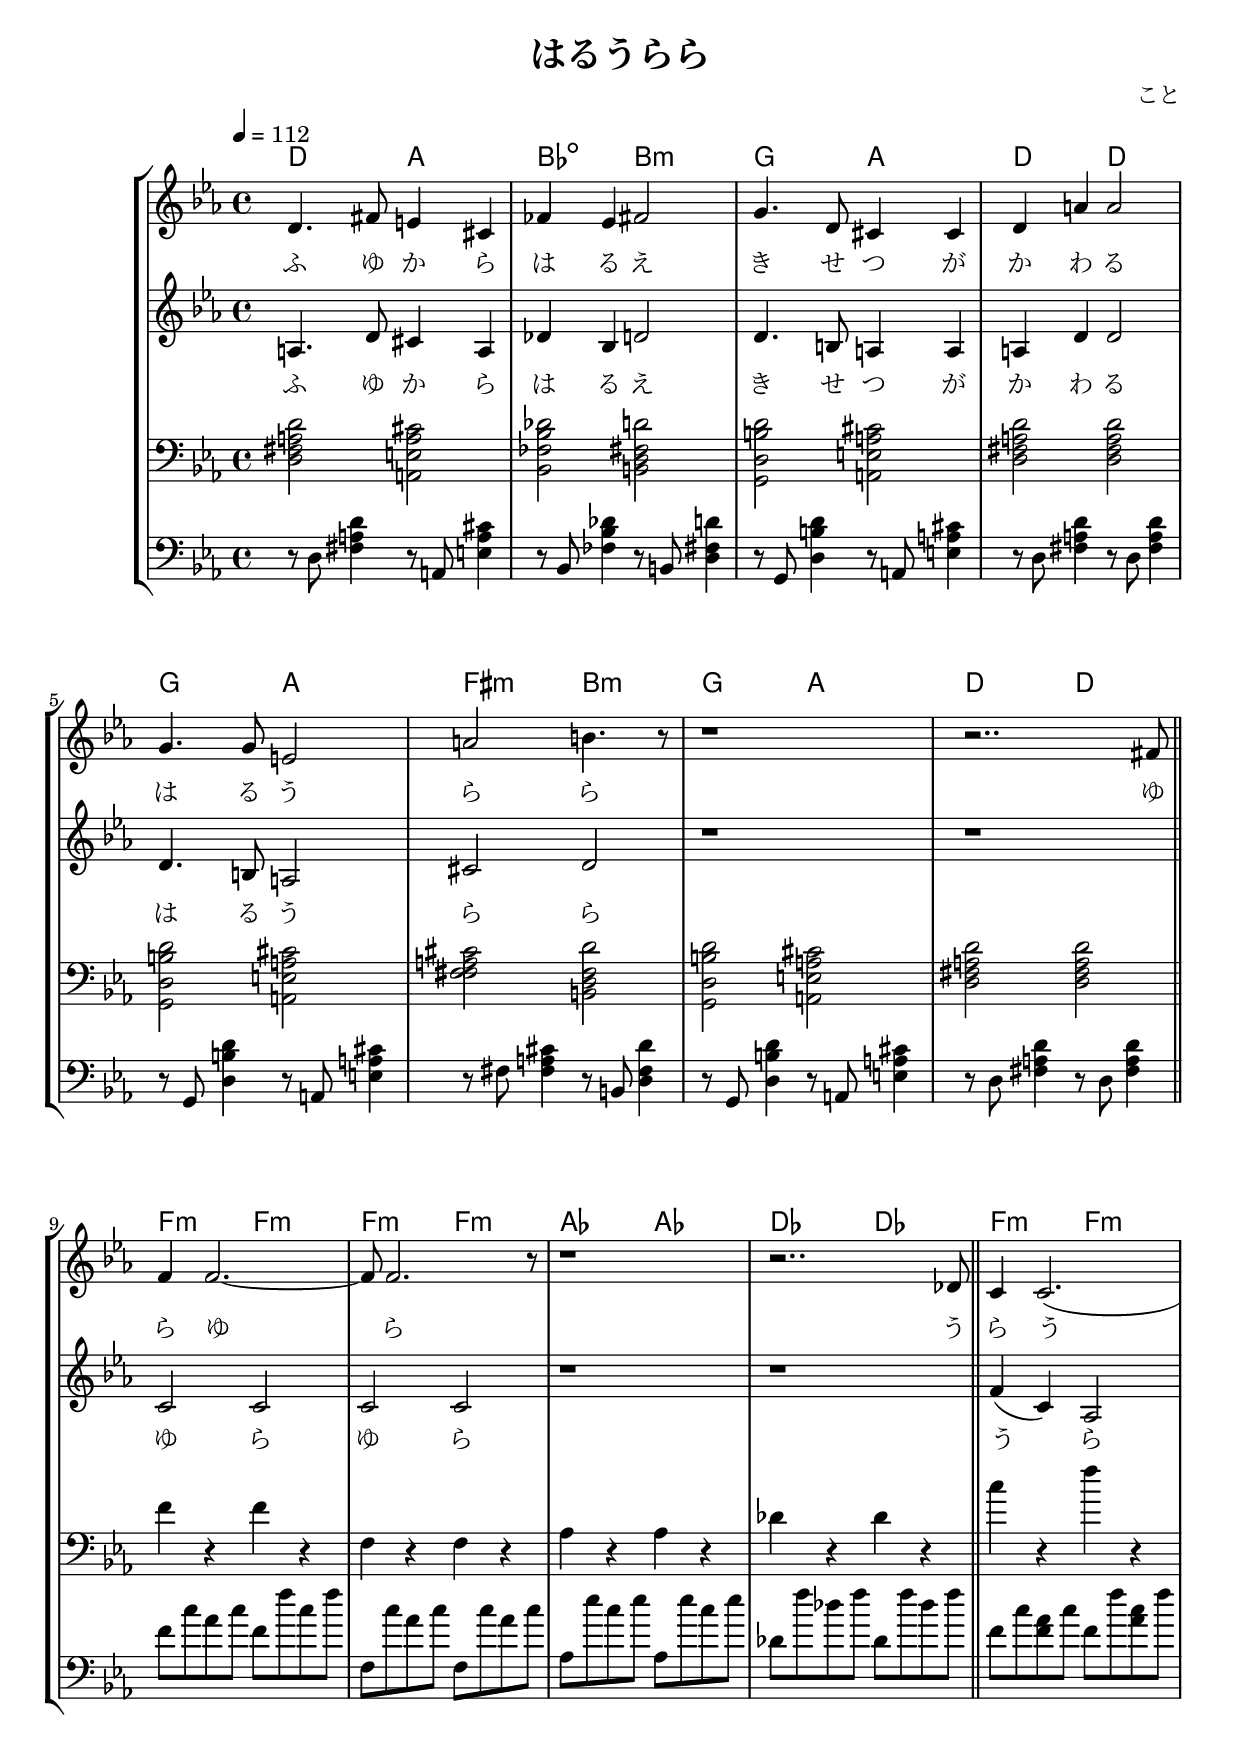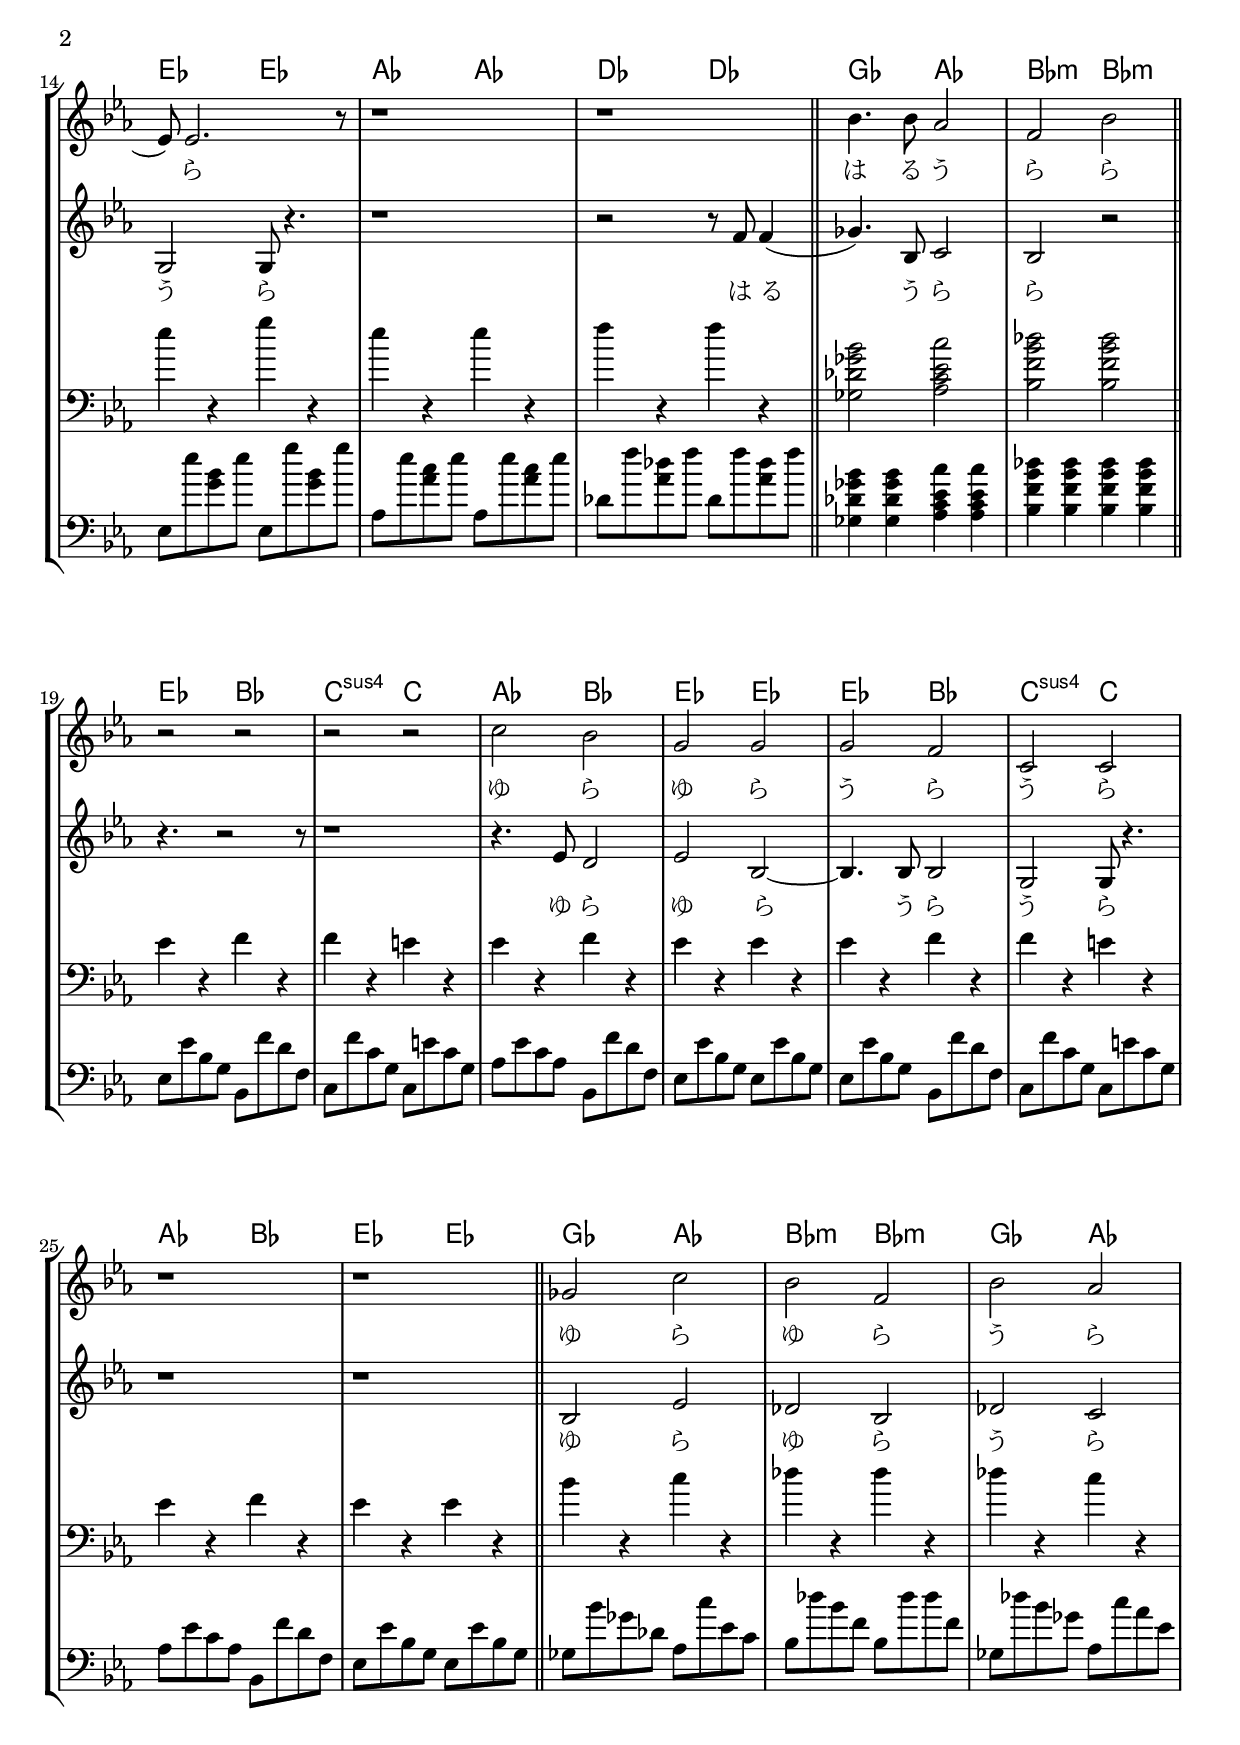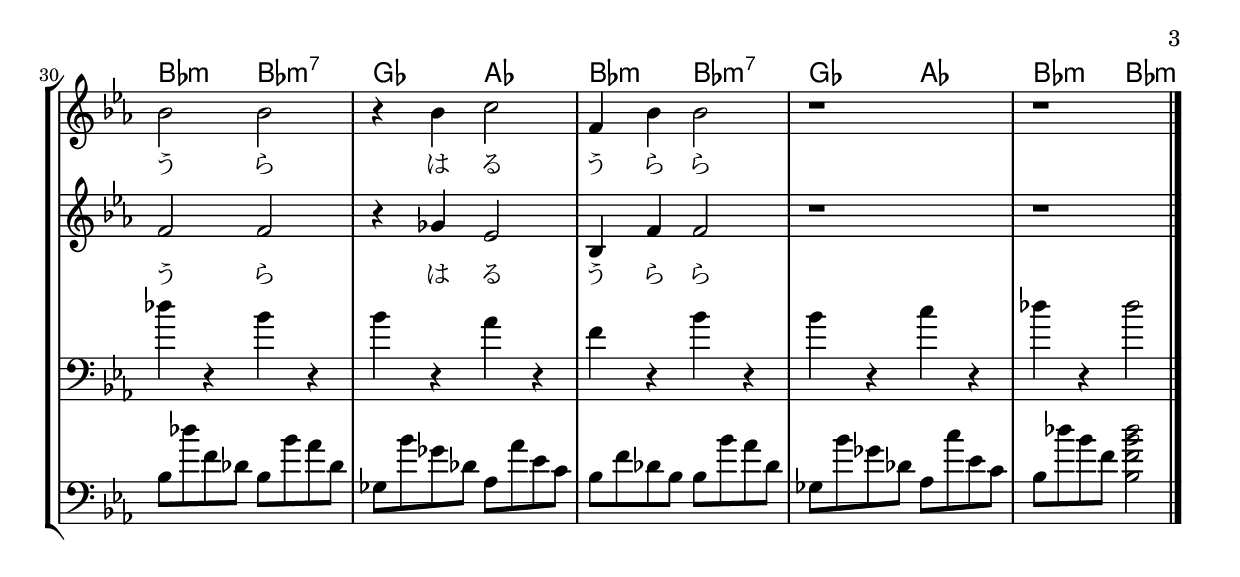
\version "2.12.1"

\header {
	title = \markup {はるうらら}
	composer = \markup \center-column {こと}
}

harmony = \chordmode {
	d2 a bes:dim b:m g a d d g a fis:m b:m g a d d 

	f:m f:m f:m f:m as as des des 

	f:m f:m es es as as des des 

	ges as bes:m bes:m 

	es bes c:sus4 c as bes es es es bes c:sus4 c as bes es es 

	ges as bes:m bes:m ges as bes:m bes:min7 ges as bes:m bes:min7 ges as bes:m bes:m 
}

melody = {
	\set Staff.midiInstrument = #"fss0.5"
		\key es \major
	\tempo 4 = 112
d'4.  fis'8  e'4  cis'4 
	fes'4  es'4  fis'2 
	g'4.  d'8  cis'4  cis'4 
	d'4  a'4  a'2 
	g'4.  g'8  e'2 
	a'2  b'4.  	r8 r1 r2.. 	\set Staff.midiInstrument = #"fss0.5"
	fis'8 
	f'4  f'2.~ 
	f'8  f'2.  	r8 r1 r2.. 	\set Staff.midiInstrument = #"fss0.5"
	des'8 
	c'4  c'2. 
	(es'8)  es'2.  	r8 r1 r1 	\set Staff.midiInstrument = #"fss0.5"
	 bes'4.  bes'8  as'2 
	f'2  bes'2
	\set Staff.midiInstrument = #"fss0.5"
	 r2  r2 
	r2  r2 
	c''2  bes'2 
	g'2  g'2 
	g'2  f'2 
	c'2  c'2
	r1 r1 	\set Staff.midiInstrument = #"fss0.5"
	ges'2  c''2 
	bes'2  f'2 
	bes'2  as'2 
	bes'2  bes'2 
	r4  bes'4  c''2 
	f'4  bes'4  bes'2
	r1 r1 	\bar "|."
}

words = \lyricmode {
	ふ  ゆ  か  ら  は  る  え  き  せ  つ  が  か  わ  る  は  る  う  ら  ら  
	ゆ  ら  ゆ  ら  
	う  ら  う  ら  
	は  る  う  ら  ら  
	ゆ  ら  ゆ  ら  う  ら  う  ら  
	ゆ  ら  ゆ  ら  う  ら  う  ら  は  る  う  ら  ら  
}

secondmelody = {
	\set Staff.midiInstrument = #"fss0.5"
		\key es \major
	\tempo 4 = 112
a4.  d'8  cis'4  a4 
	des'4  bes4  d'2 
	d'4.  b8  a4  a4 
	a4  d'4  d'2 
	d'4.  b8  a2 
	cis'2  d'2
	r1 r1 	\set Staff.midiInstrument = #"fss0.5"
	 c'2  c'2 
	c'2  c'2
	r1 r1 	\set Staff.midiInstrument = #"fss0.5"
	 f'4  (c'4)  as2 
	g2  g8  	r4. r1 r2 r8 	\set Staff.midiInstrument = #"fss0.5"
	f'8  f'4 
	(ges'4.)  bes8  c'2 
	bes2  	r2 	\set Staff.midiInstrument = #"fss0.5"
	r4. r2 r8 
	r1 
	r4.  es'8  d'2 
	es'2  bes2~ 
	bes4.  bes8  bes2 
	g2  g8  	r4. r1 r1 	\set Staff.midiInstrument = #"fss0.5"
	bes2  es'2 
	des'2  bes2 
	des'2  c'2 
	f'2  f'2 
	r4  ges'4  es'2 
	bes4  f'4  f'2
	r1 r1 	\bar "|."
}

secondwords = \lyricmode {
	ふ  ゆ  か  ら  は  る  え  き  せ  つ  が  か  わ  る  は  る  う  ら  ら  
	ゆ  ら  ゆ  ら  
	う  ら  う  ら  
	は  る  う  ら  ら  
	ゆ  ら  ゆ  ら  う  ら  う  ら  
	ゆ  ら  ゆ  ら  う  ら  う  ら  は  る  う  ら  ら  
}

tempochange = {
	\tempo 4 = 112
	r1 | r1 | r1 | r1 | r1 | r1 | r1 | r1 \bar "||"
	\tempo 4 = 112
	r1 | r1 | r1 | r1 \bar "||"
	\tempo 4 = 112
	r1 | r1 | r1 | r1 \bar "||"
	\tempo 4 = 112
	r1 | r1 \bar "||"
	\tempo 4 = 112
	r1 | r1 | r1 | r1 | r1 | r1 | r1 | r1 \bar "||"
	\tempo 4 = 112
	r1 | r1 | r1 | r1 | r1 | r1 | r1 | r1 \bar "|."
}

mainacc = {
	\clef bass
	\set Staff.midiInstrument = #"Pad 4 (choir)"
	\key es \major
	\tempo 4 = 112
	<d fis a d'>2
	<a, e a cis'>2
	<bes, fes bes des'>2
	<b, d fis d'>2
	<g, d b d'>2
	<a, e a cis'>2
	<d fis a d'>2
	<d fis a d'>2
	<g, d b d'>2
	<a, e a cis'>2
	<fis fis a cis'>2
	<b, d fis d'>2
	<g, d b d'>2
	<a, e a cis'>2
	<d fis a d'>2
	<d fis a d'>2
	\bar "||"

	\set Staff.midiInstrument = #"Blown Bottle"
	f'4 r4
	f'4 r4
	f4 r4
	f4 r4
	as4 r4
	as4 r4
	des'4 r4
	des'4 r4
	\bar "||"

	\set Staff.midiInstrument = #"Blown Bottle"
	c''4 r4
	f''4 r4
	es''4 r4
	g''4 r4
	es''4 r4
	es''4 r4
	f''4 r4
	f''4 r4
	\bar "||"

	\set Staff.midiInstrument = #"Blown Bottle"
	<ges des' ges' bes'>2
	<as c' es' c''>2
	<bes f' bes' des''>2
	<bes f' bes' des''>2
	\bar "||"

	\set Staff.midiInstrument = #"Pad 4 (choir)"
	es'4 r4
	f'4 r4
	f'4 r4
	e'4 r4
	es'4 r4
	f'4 r4
	es'4 r4
	es'4 r4
	es'4 r4
	f'4 r4
	f'4 r4
	e'4 r4
	es'4 r4
	f'4 r4
	es'4 r4
	es'4 r4
	\bar "||"

	\set Staff.midiInstrument = #"Acoustic Guitar (steel)"
	bes'4 r4
	c''4 r4
	des''4 r4
	des''4 r4
	des''4 r4
	c''4 r4
	des''4 r4
	bes'4 r4
	bes'4 r4
	as'4 r4
	f'4 r4
	bes'4 r4
	bes'4 r4
	c''4 r4
	des''4 r4
	des''2
	\bar "|."
}

subacc = {
	\clef bass
	\set Staff.midiInstrument = #"Acoustic Guitar (steel)"
	\key es \major
	\tempo 4 = 112
	r8 d <fis a d'>4
	r8 a, <e a cis'>4
	r8 bes, <fes bes des'>4
	r8 b, <d fis d'>4
	r8 g, <d b d'>4
	r8 a, <e a cis'>4
	r8 d <fis a d'>4
	r8 d <fis a d'>4
	r8 g, <d b d'>4
	r8 a, <e a cis'>4
	r8 fis <fis a cis'>4
	r8 b, <d fis d'>4
	r8 g, <d b d'>4
	r8 a, <e a cis'>4
	r8 d <fis a d'>4
	r8 d <fis a d'>4
	\bar "||"

	\set Staff.midiInstrument = #"orchestral strings"
	f'8 c'' as' c''
	f'8 f'' c'' f''
	f8 c'' as' c''
	f8 c'' as' c''
	as8 es'' c'' es''
	as8 es'' c'' es''
	des'8 f'' des'' f''
	des'8 f'' des'' f''
	\bar "||"

	\set Staff.midiInstrument = #"orchestral strings"
	f'8 c'' <f' as'> c''
	f'8 f'' <as' c''> f''
	es8 es'' <g' bes'> es''
	es8 g'' <g' bes'> g''
	as8 es'' <as' c''> es''
	as8 es'' <as' c''> es''
	des'8 f'' <as' des''> f''
	des'8 f'' <as' des''> f''
	\bar "||"

	\set Staff.midiInstrument = #"Pad 4 (choir)"
	<ges des' ges' bes'>4 <ges des' ges' bes'>4
	<as c' es' c''>4 <as c' es' c''>4
	<bes f' bes' des''>4 <bes f' bes' des''>4
	<bes f' bes' des''>4 <bes f' bes' des''>4
	\bar "||"

	\set Staff.midiInstrument = #"orchestral strings"
	es8 es' bes g
	bes,8 f' d' f
	c8 f' c' g
	c8 e' c' g
	as8 es' c' as
	bes,8 f' d' f
	es8 es' bes g
	es8 es' bes g
	es8 es' bes g
	bes,8 f' d' f
	c8 f' c' g
	c8 e' c' g
	as8 es' c' as
	bes,8 f' d' f
	es8 es' bes g
	es8 es' bes g
	\bar "||"

	\set Staff.midiInstrument = #"orchestral strings"
	ges8 bes' ges' des'
	as8 c'' es' c'
	bes8 des'' bes' f'
	bes8 des'' des'' f'
	ges8 des'' bes' ges'
	as8 c'' as' es'
	bes8 des'' f' des'
	bes8 bes' as' des'
	ges8 bes' ges' des'
	as8 as' es' c'
	bes8 f' des' bes
	bes8 bes' as' des'
	ges8 bes' ges' des'
	as8 c'' es' c'
	bes8 des'' bes' f'
	<bes f' bes' des''>2
	\bar "|."
}

percA = {
	\drummode {
	r1 |r1 |r1 |r1 |r1 |r1 |r1 |r1 \bar "||"
	cymr4 cymr4 cymr4 cymr4  |cymr4 cymr8 cymr16 cymr16 cymr4 cymr4  |cymr4 cymr4 cymr4 cymr4  |cymr4 cymr2.  \bar "||"
	cymr4 cymr4 cymr4 cymr4  |cymr4 cymr8 cymr16 cymr16 cymr4 cymr4  |cymr4 cymr4 cymr4 cymr4  |cymr4 cymr2.  \bar "||"
	cymr4 cymr4 cymr4 cymr4  |cymr4 cymr8 cymr16 cymr16 cymr4 cymr4  \bar "||"
	hh8 hh8 hh8 hh8 hh8 hh8 hh8 hh8  |hh8 hh8 hh8 hh8 hh4 hh8 hh8  |hh8 hh8 hh8 hh8 hh8 hh8 hh8 hh8  |hh8 hh8 hh8 hh2 r8  |hh8 hh8 hh8 hh8 hh8 hh8 hh8 hh8  |hh8 hh8 hh8 hh8 hh4 hh8 hh8  |hh8 hh8 hh8 hh8 hh8 hh8 hh8 hh8  |r8 hh2. r8  \bar "||"
	hh8 hh8 hh8 hh8 hh8 hh8 hh8 hh8  |hh8 hh8 hh8 hh8 hh4 hh8 hh8  |hh8 hh8 hh8 hh8 hh8 hh8 hh8 hh8  |hh8 hh8 hh8 hh2 r8  |hh8 hh8 hh8 hh8 hh8 hh8 hh8 hh8  |hh8 hh8 hh8 hh8 hh4 hh8 hh8  |hh8 hh8 hh8 hh8 hh8 hh8 hh8 hh8  |r8 hh2. r8  \bar "|."
	}
}

percB = {
	\drummode {
	r1 |r1 |r1 |r1 |r1 |r1 |r1 |r1 \bar "||"
	r2 sn2  |r2 sn2  |r2 sn2  |r8 sn8 sn2.  \bar "||"
	r2 sn2  |r2 sn2  |r2 sn2  |r8 sn8 sn2.  \bar "||"
	r2 sn2  |r2 sn2  \bar "||"
	r4 sn8. sn8 sn8. sn8. sn16  |r4 sn8. sn8 sn8. sn4  |r4 sn8. sn8 sn8. sn8. sn16  |r8 sn8 sn4 sn8 sn16 sn8 sn8 sn16  |r4 sn8. sn8 sn8. sn8. sn16  |r4 sn8. sn8 sn8. sn4  |r4 sn8. sn8 sn8. sn8. sn16  |r4 sn2 sn4  \bar "||"
	r4 sn8. sn8 sn8. sn8. sn16  |r4 sn8. sn8 sn8. sn4  |r4 sn8. sn8 sn8. sn8. sn16  |r8 sn8 sn4 sn8 sn16 sn8 sn8 sn16  |r4 sn8. sn8 sn8. sn8. sn16  |r4 sn8. sn8 sn8. sn4  |r4 sn8. sn8 sn8. sn8. sn16  |r4 sn2 sn4  \bar "|."
	}
}

percC = {
	\drummode {
	r1 |r1 |r1 |r1 |r1 |r1 |r1 |r1 \bar "||"
	bd2. r8 bd8  |bd2. r8 bd8  |bd2. r8 bd8  |bd2 r8 bd4.  \bar "||"
	bd2. r8 bd8  |bd2. r8 bd8  |bd2. r8 bd8  |bd2 r8 bd4.  \bar "||"
	bd2. r8 bd8  |bd2 r8 bd4.  \bar "||"
	bd8 bd4 bd2 bd8  |bd8 bd2 bd4.  |bd8 bd4 bd2 bd8  |bd4 r16 bd8. bd2  |bd8 bd4 bd2 bd8  |bd8 bd2 bd4.  |bd8 bd4 bd2 bd8  |bd8 bd4. bd4. bd8  \bar "||"
	bd8 bd4 bd2 bd8  |bd8 bd2 bd4.  |bd8 bd4 bd2 bd8  |bd4 r16 bd8. bd2  |bd8 bd4 bd2 bd8  |bd8 bd2 bd4.  |bd8 bd4 bd2 bd8  |bd8 bd4. bd4. bd8  \bar "|."
	}
}

percD = {
	\drummode {
	r1 |r1 |r1 |r1 |r1 |r1 |r1 |r1 \bar "||"
	r1 |r1 |r1 |r8. tommh8. tommh2 r8  \bar "||"
	r1 |r1 |r1 |r8. tommh8. tommh2 r8  \bar "||"
	r1 |r8. tommh8. tommh2 r8  \bar "||"
	r1  |r2 r8 hho4.  |r1  |r4. r16 hho2 r16  |r1  |r2 r8 hho4.  |r1  |r4. r16 hho2 r16  \bar "||"
	r1  |r2 r8 hho4.  |r1  |r4. r16 hho2 r16  |r1  |r2 r8 hho4.  |r1  |r4. r16 hho2 r16  \bar "|."
	}
}

percE = {
	\drummode {
	r1 |r1 |r1 |r1 |r1 |r1 |r1 |r1 \bar "||"
	r1 |r1 |r1 |r2. toml8 toml8  \bar "||"
	r1 |r1 |r1 |r2. toml8 toml8  \bar "||"
	r1 |r2. toml8 toml8  \bar "||"
	r1 |r1 |r1 |r1 |r1 |r1 |r1 |cymc1  \bar "||"
	r1 |r1 |r1 |r1 |r1 |r1 |r1 |cymc1  \bar "|."
	}
}

percF = {
	\drummode {
	r1 | r1 | r1 | r1 | r1 | r1 | r1 | r1 \bar "||"
	r1 |r1 |r1 |hho1  \bar "||"
	r1 |r1 |r1 |hho1  \bar "||"
	r1 |hho1  \bar "||"
	r1 |r1 |r1 |r1 |r1 |r1 |r1 |r4 r16 tommh16 tommh4. tommh4  \bar "||"
	r1 |r1 |r1 |r1 |r1 |r1 |r1 |r4 r16 tommh16 tommh4. tommh4  \bar "|."
	}
}

percG = {
	\drummode {
	r1 | r1 | r1 | r1 | r1 | r1 | r1 | r1 \bar "||"
	r1 | r1 | r1 | r1 \bar "||"
	r1 | r1 | r1 | r1 \bar "||"
	r1 | r1 \bar "||"
	r1 |r1 |r1 |r1 |r1 |r1 |r1 |r4. r16 tomml4. tomml8.  \bar "||"
	r1 |r1 |r1 |r1 |r1 |r1 |r1 |r4. r16 tomml4. tomml8.  \bar "|."
	}
}

percH = {
	\drummode {
	r1 | r1 | r1 | r1 | r1 | r1 | r1 | r1 \bar "||"
	r1 | r1 | r1 | r1 \bar "||"
	r1 | r1 | r1 | r1 \bar "||"
	r1 | r1 \bar "||"
	r1 |r1 |r1 |r1 |r1 |r1 |r1 |r2 r16 toml8 toml4 r16  \bar "||"
	r1 |r1 |r1 |r1 |r1 |r1 |r1 |r2 r16 toml8 toml4 r16  \bar "|."
	}
}

percI = {
	\drummode {
	r1 | r1 | r1 | r1 | r1 | r1 | r1 | r1 \bar "||"
	r1 | r1 | r1 | r1 \bar "||"
	r1 | r1 | r1 | r1 \bar "||"
	r1 | r1 \bar "||"
	r1 |r1 |r1 |r1 |r1 |r1 |r1 |r2 r8 tomfh4 tomfh8  \bar "||"
	r1 |r1 |r1 |r1 |r1 |r1 |r1 |r2 r8 tomfh4 tomfh8  \bar "|."
	}
}

\score {
	<<
		\new StaffGroup <<
			\new ChordNames {\harmony}
			\new Voice = "melody" {\melody}
			\new Lyrics \lyricsto "melody" \words
			\new Voice = "secondmelody" {\secondmelody}
			\new Lyrics \lyricsto "secondmelody" \secondwords
			\new Staff = "mainacc" {\mainacc}
			\new Staff = "subacc" {\subacc}
		>>
	>>
	\layout { }
}
